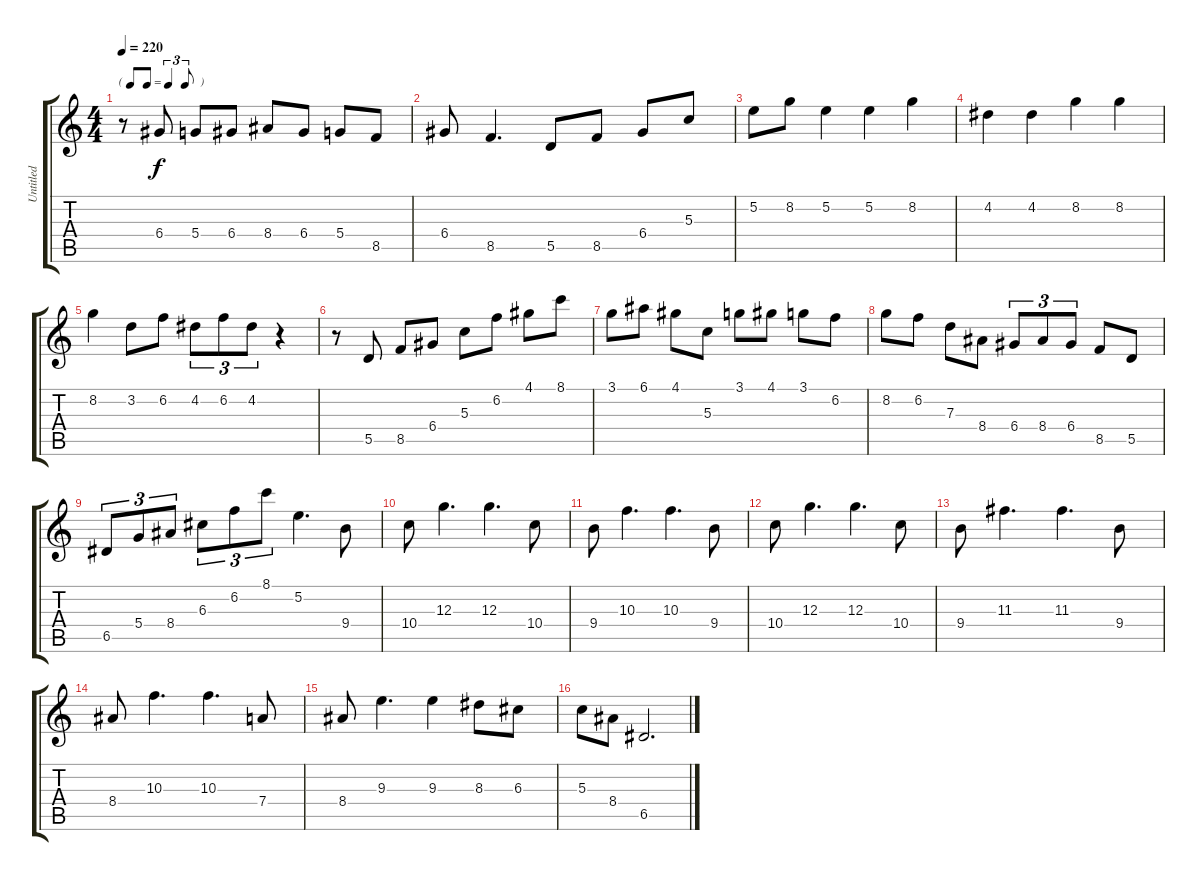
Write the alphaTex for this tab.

\track ("Untitled" "Untitled") {instrument acousticguitarnylon}
\staff {score tabs}
\tuning (E4 B3 G3 D3 A2 E2) {hide}
\ts (4 4)
\tf triplet8th
\tempo 220
\clef g2
\ks c
r.8{dy f} 6.4.8 5.4.8 6.4.8 8.4.8 6.4.8 5.4.8 8.5.8 |
6.4.8 8.5.4{d} 5.5.8 8.5.8 6.4.8 5.3.8 |
5.2.8 8.2.8 5.2.4 5.2.4 8.2.4 |
4.2.4 4.2.4 8.2.4 8.2.4 |
8.2.4 3.2.8 6.2.8 4.2.8{tu (3 2)} 6.2.8{tu (3 2)} 4.2.8{tu (3 2)} r.4 |
r.8 5.5.8 8.5.8 6.4.8 5.3.8 6.2.8 4.1.8 8.1.8 |
3.1.8 6.1.8 4.1.8 5.3.8 3.1.8 4.1.8 3.1.8 6.2.8 |
8.2.8 6.2.8 7.3.8 8.4.8 6.4.8{tu (3 2)} 8.4.8{tu (3 2)} 6.4.8{tu (3 2)} 8.5.8 5.5.8 |
6.5.8{tu (3 2)} 5.4.8{tu (3 2)} 8.4.8{tu (3 2)} 6.3.8{tu (3 2)} 6.2.8{tu (3 2)} 8.1.8{tu (3 2)} 5.2.4{d} 9.4.8 |
10.4.8 12.3.4{d} 12.3.4{d} 10.4.8 |
9.4.8 10.3.4{d} 10.3.4{d} 9.4.8 |
10.4.8 12.3.4{d} 12.3.4{d} 10.4.8 |
9.4.8 11.3.4{d} 11.3.4{d} 9.4.8 |
8.4.8 10.3.4{d} 10.3.4{d} 7.4.8 |
8.4.8 9.3.4{d} 9.3.4 8.3.8 6.3.8 |
5.3.8 8.4.8 6.5.2{d}
